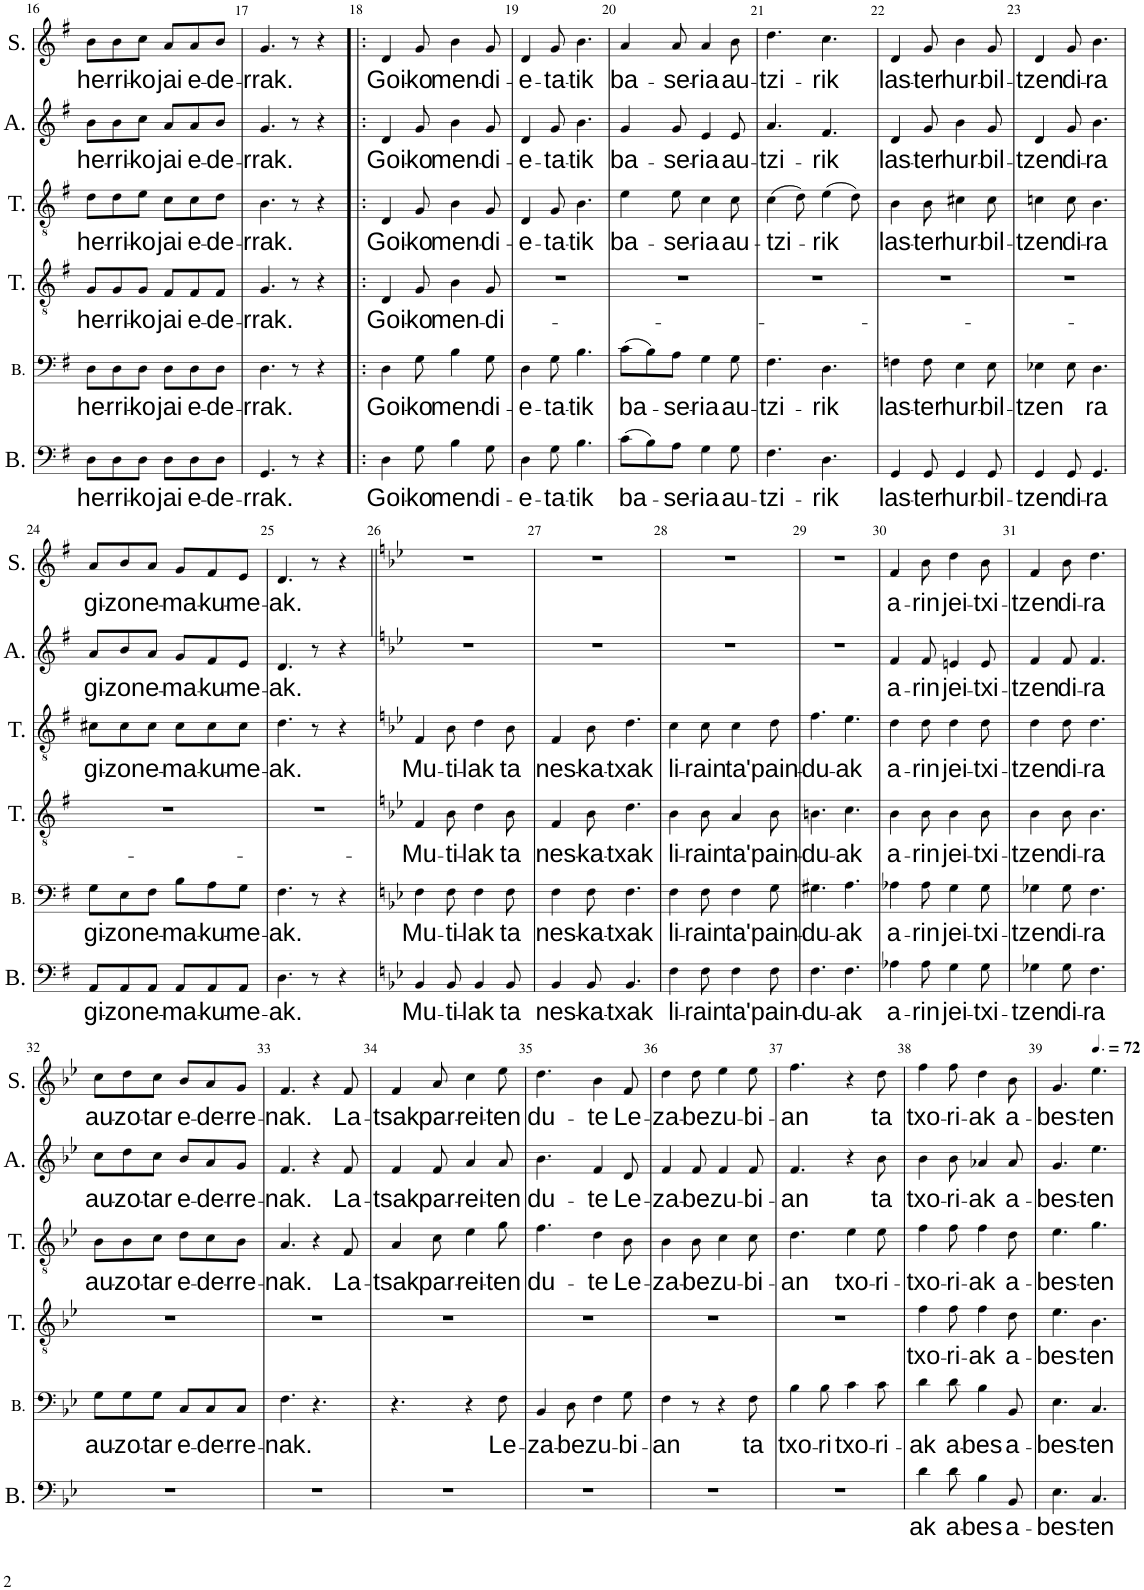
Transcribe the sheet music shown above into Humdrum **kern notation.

**kern	**text	**kern	**text	**kern	**text	**kern	**text	**kern	**text	**kern	**text
*part6	*part6	*part5	*part5	*part4	*part4	*part3	*part3	*part2	*part2	*part1	*part1
*staff6	*staff6	*staff5	*staff5	*staff4	*staff4	*staff3	*staff3	*staff2	*staff2	*staff1	*staff1
*I"Bass	*	*I"Basse	*	*I"Tenor	*	*I"Tenor	*	*I"Alto	*	*I"Soprano	*
*I'B.	*	*I'B.	*	*I'T.	*	*I'T.	*	*I'A.	*	*I'S.	*
!!LO:PB:g=z
*clefF4	*	*clefF4	*	*clefGv2	*	*clefGv2	*	*clefG2	*	*clefG2	*
*k[f#]	*	*k[f#]	*	*k[f#]	*	*k[f#]	*	*k[f#]	*	*k[f#]	*
*M6/8	*	*M6/8	*	*M6/8	*	*M6/8	*	*M6/8	*	*M6/8	*
=16	=16	=16	=16	=16	=16	=16	=16	=16	=16	=16	=16
!	!LO:LY:b	!	!LO:LY:b	!	!LO:LY:b	!	!LO:LY:b	!	!LO:LY:b	!	!LO:LY:b
8D\L	he-	8D\L	he-	8G/L	he-	8d\L	he-	8b\L	he-	8b\L	he-
!	!LO:LY:b	!	!LO:LY:b	!	!LO:LY:b	!	!LO:LY:b	!	!LO:LY:b	!	!LO:LY:b
8D\	-rri-	8D\	-rri-	8G/	-rri-	8d\	-rri-	8b\	-rri-	8b\	-rri-
!	!LO:LY:b	!	!LO:LY:b	!	!LO:LY:b	!	!LO:LY:b	!	!LO:LY:b	!	!LO:LY:b
8D\J	-ko	8D\J	-ko	8G/J	-ko	8e\J	-ko	8cc\J	-ko	8cc\J	-ko
!	!LO:LY:b	!	!LO:LY:b	!	!LO:LY:b	!	!LO:LY:b	!	!LO:LY:b	!	!LO:LY:b
8D\L	jai	8D\L	jai	8F#/L	jai	8c\L	jai	8a/L	jai	8a/L	jai
!	!LO:LY:b	!	!LO:LY:b	!	!LO:LY:b	!	!LO:LY:b	!	!LO:LY:b	!	!LO:LY:b
8D\	e-	8D\	e-	8F#/	e-	8c\	e-	8a/	e-	8a/	e-
!	!LO:LY:b	!	!LO:LY:b	!	!LO:LY:b	!	!LO:LY:b	!	!LO:LY:b	!	!LO:LY:b
8D\J	-de-	8D\J	-de-	8F#/J	-de-	8d\J	-de-	8b/J	-de-	8b/J	-de-
=17	=17	=17	=17	=17	=17	=17	=17	=17	=17	=17	=17
!	!LO:LY:b	!	!LO:LY:b	!	!LO:LY:b	!	!LO:LY:b	!	!LO:LY:b	!	!LO:LY:b
4.GG/	-rrak.	4.D\	-rrak.	4.G/	-rrak.	4.B\	-rrak.	4.g/	-rrak.	4.g/	-rrak.
8r	.	8r	.	8r	.	8r	.	8r	.	8r	.
4r	.	4r	.	4r	.	4r	.	4r	.	4r	.
=18!|:	=18!|:	=18!|:	=18!|:	=18!|:	=18!|:	=18!|:	=18!|:	=18!|:	=18!|:	=18!|:	=18!|:
!	!LO:LY:b	!	!LO:LY:b	!	!LO:LY:b	!	!LO:LY:b	!	!LO:LY:b	!	!LO:LY:b
4D\	Goi-	4D\	Goi-	4D/	Goi-	4D/	Goi-	4d/	Goi-	4d/	Goi-
!	!LO:LY:b	!	!LO:LY:b	!	!LO:LY:b	!	!LO:LY:b	!	!LO:LY:b	!	!LO:LY:b
8G\	-ko	8G\	-ko	8G/	-ko	8G/	-ko	8g/	-ko	8g/	-ko
!	!LO:LY:b	!	!LO:LY:b	!	!LO:LY:b	!	!LO:LY:b	!	!LO:LY:b	!	!LO:LY:b
4B\	men-	4B\	men-	4B\	men-	4B\	men-	4b\	men-	4b\	men-
!	!LO:LY:b	!	!LO:LY:b	!	!LO:LY:b	!	!LO:LY:b	!	!LO:LY:b	!	!LO:LY:b
8G\	-di-	8G\	-di-	8G/	-di-	8G/	-di-	8g/	-di-	8g/	-di-
=19	=19	=19	=19	=19	=19	=19	=19	=19	=19	=19	=19
!	!LO:LY:b	!	!LO:LY:b	!	!	!	!LO:LY:b	!	!LO:LY:b	!	!LO:LY:b
4D\	-e-	4D\	-e-	2.r	.	4D/	-e-	4d/	-e-	4d/	-e-
!	!LO:LY:b	!	!LO:LY:b	!	!	!	!LO:LY:b	!	!LO:LY:b	!	!LO:LY:b
8G\	-ta-	8G\	-ta-	.	.	8G/	-ta-	8g/	-ta-	8g/	-ta-
!	!LO:LY:b	!	!LO:LY:b	!	!	!	!LO:LY:b	!	!LO:LY:b	!	!LO:LY:b
4.B\	-tik	4.B\	-tik	.	.	4.B\	-tik	4.b\	-tik	4.b\	-tik
=20	=20	=20	=20	=20	=20	=20	=20	=20	=20	=20	=20
!	!LO:LY:b	!	!LO:LY:b	!	!	!	!LO:LY:b	!	!LO:LY:b	!	!LO:LY:b
(8c\L	ba-	(8c\L	ba-	2.r	.	4e\	ba-	4g/	ba-	4a/	ba-
8B\)	.	8B\)	.	.	.	.	.	.	.	.	.
!	!LO:LY:b	!	!LO:LY:b	!	!	!	!LO:LY:b	!	!LO:LY:b	!	!LO:LY:b
8A\J	-se-	8A\J	-se-	.	.	8e\	-se-	8g/	-se-	8a/	-se-
!	!LO:LY:b	!	!LO:LY:b	!	!	!	!LO:LY:b	!	!LO:LY:b	!	!LO:LY:b
4G\	-ria	4G\	-ria	.	.	4c\	-ria	4e/	-ria	4a/	-ria
!	!LO:LY:b	!	!LO:LY:b	!	!	!	!LO:LY:b	!	!LO:LY:b	!	!LO:LY:b
8G\	au-	8G\	au-	.	.	8c\	au-	8e/	au-	8b\	au-
=21	=21	=21	=21	=21	=21	=21	=21	=21	=21	=21	=21
!	!LO:LY:b	!	!LO:LY:b	!	!	!	!LO:LY:b	!	!LO:LY:b	!	!LO:LY:b
4.F#\	-tzi-	4.F#\	-tzi-	2.r	.	(4c\	-tzi-	4.a/	-tzi-	4.dd\	-tzi-
.	.	.	.	.	.	8d\)	.	.	.	.	.
!	!LO:LY:b	!	!LO:LY:b	!	!	!	!LO:LY:b	!	!LO:LY:b	!	!LO:LY:b
4.D\	-rik	4.D\	-rik	.	.	(4e\	-rik	4.f#/	-rik	4.cc\	-rik
.	.	.	.	.	.	8d\)	.	.	.	.	.
=22	=22	=22	=22	=22	=22	=22	=22	=22	=22	=22	=22
!	!LO:LY:b	!	!LO:LY:b	!	!	!	!LO:LY:b	!	!LO:LY:b	!	!LO:LY:b
4GG/	las-	4Fn\	las-	2.r	.	4B\	las-	4d/	las-	4d/	las-
!	!LO:LY:b	!	!LO:LY:b	!	!	!	!LO:LY:b	!	!LO:LY:b	!	!LO:LY:b
8GG/	-ter	8F\	-ter	.	.	8B\	-ter	8g/	-ter	8g/	-ter
!	!LO:LY:b	!	!LO:LY:b	!	!	!	!LO:LY:b	!	!LO:LY:b	!	!LO:LY:b
4GG/	hur-	4E\	hur-	.	.	4c#X\	hur-	4b\	hur-	4b\	hur-
!	!LO:LY:b	!	!LO:LY:b	!	!	!	!LO:LY:b	!	!LO:LY:b	!	!LO:LY:b
8GG/	-bil-	8E\	-bil-	.	.	8c#\	-bil-	8g/	-bil-	8g/	-bil-
=23	=23	=23	=23	=23	=23	=23	=23	=23	=23	=23	=23
!	!LO:LY:b	!	!LO:LY:b	!	!	!	!LO:LY:b	!	!LO:LY:b	!	!LO:LY:b
4GG/	-tzen	4E-X\	-tzen	2.r	.	4cn\	-tzen	4d/	-tzen	4d/	-tzen
!	!LO:LY:b	!	!	!	!	!	!LO:LY:b	!	!LO:LY:b	!	!LO:LY:b
8GG/	di-	8E-\	.	.	.	8c\	di-	8g/	di-	8g/	di-
!	!LO:LY:b	!	!LO:LY:b	!	!	!	!LO:LY:b	!	!LO:LY:b	!	!LO:LY:b
4.GG/	-ra	4.D\	-ra	.	.	4.B\	-ra	4.b\	-ra	4.b\	-ra
!!LO:LB:g=z
=24	=24	=24	=24	=24	=24	=24	=24	=24	=24	=24	=24
!	!LO:LY:b	!	!LO:LY:b	!	!	!	!LO:LY:b	!	!LO:LY:b	!	!LO:LY:b
8AA/L	gi-	8G\L	gi-	2.r	.	8c#X\L	gi-	8a/L	gi-	8a/L	gi-
!	!LO:LY:b	!	!LO:LY:b	!	!	!	!LO:LY:b	!	!LO:LY:b	!	!LO:LY:b
8AA/	-zon	8E\	-zon	.	.	8c#\	-zon	8b/	-zon	8b/	-zon
!	!LO:LY:b	!	!LO:LY:b	!	!	!	!LO:LY:b	!	!LO:LY:b	!	!LO:LY:b
8AA/J	e-	8F#\J	e-	.	.	8c#\J	e-	8a/J	e-	8a/J	e-
!	!LO:LY:b	!	!LO:LY:b	!	!	!	!LO:LY:b	!	!LO:LY:b	!	!LO:LY:b
8AA/L	-ma-	8B\L	-ma-	.	.	8c#\L	-ma-	8g/L	-ma-	8g/L	-ma-
!	!LO:LY:b	!	!LO:LY:b	!	!	!	!LO:LY:b	!	!LO:LY:b	!	!LO:LY:b
8AA/	-ku-	8A\	-ku-	.	.	8c#\	-ku-	8f#/	-ku-	8f#/	-ku-
!	!LO:LY:b	!	!LO:LY:b	!	!	!	!LO:LY:b	!	!LO:LY:b	!	!LO:LY:b
8AA/J	-me-	8G\J	-me-	.	.	8c#\J	-me-	8e/J	-me-	8e/J	-me-
=25	=25	=25	=25	=25	=25	=25	=25	=25	=25	=25	=25
!	!LO:LY:b	!	!LO:LY:b	!	!	!	!LO:LY:b	!	!LO:LY:b	!	!LO:LY:b
4.D\	-ak.	4.F#\	-ak.	2.r	.	4.d\	-ak.	4.d/	-ak.	4.d/	-ak.
8r	.	8r	.	.	.	8r	.	8r	.	8r	.
4r	.	4r	.	.	.	4r	.	4r	.	4r	.
=26||	=26||	=26||	=26||	=26||	=26||	=26||	=26||	=26||	=26||	=26||	=26||
*k[b-e-]	*	*k[b-e-]	*	*k[b-e-]	*	*k[b-e-]	*	*k[b-e-]	*	*k[b-e-]	*
!	!LO:LY:b	!	!LO:LY:b	!	!LO:LY:b	!	!LO:LY:b	!	!	!	!
4BB-/	Mu-	4F\	Mu-	4F/	Mu-	4F/	Mu-	2.r	.	2.r	.
!	!LO:LY:b	!	!LO:LY:b	!	!LO:LY:b	!	!LO:LY:b	!	!	!	!
8BB-/	-ti-	8F\	-ti-	8B-\	-ti-	8B-\	-ti-	.	.	.	.
!	!LO:LY:b	!	!LO:LY:b	!	!LO:LY:b	!	!LO:LY:b	!	!	!	!
4BB-/	-lak	4F\	-lak	4d\	-lak	4d\	-lak	.	.	.	.
!	!LO:LY:b	!	!LO:LY:b	!	!LO:LY:b	!	!LO:LY:b	!	!	!	!
8BB-/	ta	8F\	ta	8B-\	ta	8B-\	ta	.	.	.	.
=27	=27	=27	=27	=27	=27	=27	=27	=27	=27	=27	=27
!	!LO:LY:b	!	!LO:LY:b	!	!LO:LY:b	!	!LO:LY:b	!	!	!	!
4BB-/	nes-	4F\	nes-	4F/	nes-	4F/	nes-	2.r	.	2.r	.
!	!LO:LY:b	!	!LO:LY:b	!	!LO:LY:b	!	!LO:LY:b	!	!	!	!
8BB-/	-ka-	8F\	-ka-	8B-\	-ka-	8B-\	-ka-	.	.	.	.
!	!LO:LY:b	!	!LO:LY:b	!	!LO:LY:b	!	!LO:LY:b	!	!	!	!
4.BB-/	-txak	4.F\	-txak	4.d\	-txak	4.d\	-txak	.	.	.	.
=28	=28	=28	=28	=28	=28	=28	=28	=28	=28	=28	=28
!	!LO:LY:b	!	!LO:LY:b	!	!LO:LY:b	!	!LO:LY:b	!	!	!	!
4F\	li-	4F\	li-	4B-\	li-	4c\	li-	2.r	.	2.r	.
!	!LO:LY:b	!	!LO:LY:b	!	!LO:LY:b	!	!LO:LY:b	!	!	!	!
8F\	-rain	8F\	-rain	8B-\	-rain	8c\	-rain	.	.	.	.
!	!LO:LY:b	!	!LO:LY:b	!	!LO:LY:b	!	!LO:LY:b	!	!	!	!
4F\	ta	4F\	ta	4A/	ta	4c\	ta	.	.	.	.
!	!LO:LY:b	!	!LO:LY:b	!	!LO:LY:b	!	!LO:LY:b	!	!	!	!
8F\	'pain-	8G\	'pain-	8B-\	'pain-	8d\	'pain-	.	.	.	.
=29	=29	=29	=29	=29	=29	=29	=29	=29	=29	=29	=29
!	!LO:LY:b	!	!LO:LY:b	!	!LO:LY:b	!	!LO:LY:b	!	!	!	!
4.F\	-du-	4.G#X\	-du-	4.Bn\	-du-	4.f\	-du-	2.r	.	2.r	.
!	!LO:LY:b	!	!LO:LY:b	!	!LO:LY:b	!	!LO:LY:b	!	!	!	!
4.F\	-ak	4.A\	-ak	4.c\	-ak	4.e-\	-ak	.	.	.	.
=30	=30	=30	=30	=30	=30	=30	=30	=30	=30	=30	=30
!	!LO:LY:b	!	!LO:LY:b	!	!LO:LY:b	!	!LO:LY:b	!	!LO:LY:b	!	!LO:LY:b
4A-X\	a-	4A-X\	a-	4B-\	a-	4d\	a-	4f/	a-	4f/	a-
!	!LO:LY:b	!	!LO:LY:b	!	!LO:LY:b	!	!LO:LY:b	!	!LO:LY:b	!	!LO:LY:b
8A-\	-rin	8A-\	-rin	8B-\	-rin	8d\	-rin	8f/	-rin	8b-\	-rin
!	!LO:LY:b	!	!LO:LY:b	!	!LO:LY:b	!	!LO:LY:b	!	!LO:LY:b	!	!LO:LY:b
4G\	jei-	4G\	jei-	4B-\	jei-	4d\	jei-	4en/	jei-	4dd\	jei-
!	!LO:LY:b	!	!LO:LY:b	!	!LO:LY:b	!	!LO:LY:b	!	!LO:LY:b	!	!LO:LY:b
8G\	-txi-	8G\	-txi-	8B-\	-txi-	8d\	-txi-	8e/	-txi-	8b-\	-txi-
=31	=31	=31	=31	=31	=31	=31	=31	=31	=31	=31	=31
!	!LO:LY:b	!	!LO:LY:b	!	!LO:LY:b	!	!LO:LY:b	!	!LO:LY:b	!	!LO:LY:b
4G-X\	-tzen	4G-X\	-tzen	4B-\	-tzen	4d\	-tzen	4f/	-tzen	4f/	-tzen
!	!LO:LY:b	!	!LO:LY:b	!	!LO:LY:b	!	!LO:LY:b	!	!LO:LY:b	!	!LO:LY:b
8G-\	di-	8G-\	di-	8B-\	di-	8d\	di-	8f/	di-	8b-\	di-
!	!LO:LY:b	!	!LO:LY:b	!	!LO:LY:b	!	!LO:LY:b	!	!LO:LY:b	!	!LO:LY:b
4.F\	-ra	4.F\	-ra	4.B-\	-ra	4.d\	-ra	4.f/	-ra	4.dd\	-ra
!!LO:LB:g=z
=32	=32	=32	=32	=32	=32	=32	=32	=32	=32	=32	=32
!	!	!	!LO:LY:b	!	!	!	!LO:LY:b	!	!LO:LY:b	!	!LO:LY:b
2.r	.	8G\L	au-	2.r	.	8B-\L	au-	8cc\L	au-	8cc\L	au-
!	!	!	!LO:LY:b	!	!	!	!LO:LY:b	!	!LO:LY:b	!	!LO:LY:b
.	.	8G\	-zo-	.	.	8B-\	-zo-	8dd\	-zo-	8dd\	-zo-
!	!	!	!LO:LY:b	!	!	!	!LO:LY:b	!	!LO:LY:b	!	!LO:LY:b
.	.	8G\J	-tar	.	.	8c\J	-tar	8cc\J	-tar	8cc\J	-tar
!	!	!	!LO:LY:b	!	!	!	!LO:LY:b	!	!LO:LY:b	!	!LO:LY:b
.	.	8C/L	e-	.	.	8d\L	e-	8b-/L	e-	8b-/L	e-
!	!	!	!LO:LY:b	!	!	!	!LO:LY:b	!	!LO:LY:b	!	!LO:LY:b
.	.	8C/	-de-	.	.	8c\	-de-	8a/	-de-	8a/	-de-
!	!	!	!LO:LY:b	!	!	!	!LO:LY:b	!	!LO:LY:b	!	!LO:LY:b
.	.	8C/J	-rre-	.	.	8B-\J	-rre-	8g/J	-rre-	8g/J	-rre-
=33	=33	=33	=33	=33	=33	=33	=33	=33	=33	=33	=33
!	!	!	!LO:LY:b	!	!	!	!LO:LY:b	!	!LO:LY:b	!	!LO:LY:b
2.r	.	4.F\	-nak.	2.r	.	4.A/	-nak.	4.f/	-nak.	4.f/	-nak.
.	.	4.r	.	.	.	4r	.	4r	.	4r	.
!	!	!	!	!	!	!	!LO:LY:b	!	!LO:LY:b	!	!LO:LY:b
.	.	.	.	.	.	8F/	La-	8f/	La-	8f/	La-
=34	=34	=34	=34	=34	=34	=34	=34	=34	=34	=34	=34
!	!	!	!	!	!	!	!LO:LY:b	!	!LO:LY:b	!	!LO:LY:b
2.r	.	4.r	.	2.r	.	4A/	-tsak	4f/	-tsak	4f/	-tsak
!	!	!	!	!	!	!	!LO:LY:b	!	!LO:LY:b	!	!LO:LY:b
.	.	.	.	.	.	8c\	par-	8f/	par-	8a/	par-
!	!	!	!	!	!	!	!LO:LY:b	!	!LO:LY:b	!	!LO:LY:b
.	.	4r	.	.	.	4e-\	-rei-	4a/	-rei-	4cc\	-rei-
!	!	!	!LO:LY:b	!	!	!	!LO:LY:b	!	!LO:LY:b	!	!LO:LY:b
.	.	8F\	Le-	.	.	8g\	-ten	8a/	-ten	8ee-\	-ten
=35	=35	=35	=35	=35	=35	=35	=35	=35	=35	=35	=35
!	!	!	!LO:LY:b	!	!	!	!LO:LY:b	!	!LO:LY:b	!	!LO:LY:b
2.r	.	4BB-/	-za-	2.r	.	4.f\	du-	4.b-\	du-	4.dd\	du-
!	!	!	!LO:LY:b	!	!	!	!	!	!	!	!
.	.	8D\	-be	.	.	.	.	.	.	.	.
!	!	!	!LO:LY:b	!	!	!	!LO:LY:b	!	!LO:LY:b	!	!LO:LY:b
.	.	4F\	zu-	.	.	4d\	-te	4f/	-te	4b-\	-te
!	!	!	!LO:LY:b	!	!	!	!LO:LY:b	!	!LO:LY:b	!	!LO:LY:b
.	.	8G\	-bi-	.	.	8B-\	Le-	8d/	Le-	8f/	Le-
=36	=36	=36	=36	=36	=36	=36	=36	=36	=36	=36	=36
!	!	!	!LO:LY:b	!	!	!	!LO:LY:b	!	!LO:LY:b	!	!LO:LY:b
2.r	.	4F\	-an	2.r	.	4B-\	-za-	4f/	-za-	4dd\	-za-
!	!	!	!	!	!	!	!LO:LY:b	!	!LO:LY:b	!	!LO:LY:b
.	.	8r	.	.	.	8B-\	-be	8f/	-be	8dd\	-be
!	!	!	!	!	!	!	!LO:LY:b	!	!LO:LY:b	!	!LO:LY:b
.	.	4r	.	.	.	4c\	zu-	4f/	zu-	4ee-\	zu-
!	!	!	!LO:LY:b	!	!	!	!LO:LY:b	!	!LO:LY:b	!	!LO:LY:b
.	.	8F\	ta	.	.	8c\	-bi-	8f/	-bi-	8ee-\	-bi-
=37	=37	=37	=37	=37	=37	=37	=37	=37	=37	=37	=37
!	!	!	!LO:LY:b	!	!	!	!LO:LY:b	!	!LO:LY:b	!	!LO:LY:b
2.r	.	4B-\	txo-	2.r	.	4.d\	-an	4.f/	-an	4.ff\	-an
!	!	!	!LO:LY:b	!	!	!	!	!	!	!	!
.	.	8B-\	-ri	.	.	.	.	.	.	.	.
!	!	!	!LO:LY:b	!	!	!	!LO:LY:b	!	!	!	!
.	.	4c\	txo-	.	.	4e-\	txo-	4r	.	4r	.
!	!	!	!LO:LY:b	!	!	!	!LO:LY:b	!	!LO:LY:b	!	!LO:LY:b
.	.	8c\	-ri-	.	.	8e-\	-ri-	8b-\	ta	8dd\	ta
=38	=38	=38	=38	=38	=38	=38	=38	=38	=38	=38	=38
!	!LO:LY:b	!	!LO:LY:b	!	!LO:LY:b	!	!LO:LY:b	!	!LO:LY:b	!	!LO:LY:b
4d\	-ak	4d\	-ak	4f\	txo-	4f\	txo-	4b-\	txo-	4ff\	txo-
!	!LO:LY:b	!	!LO:LY:b	!	!LO:LY:b	!	!LO:LY:b	!	!LO:LY:b	!	!LO:LY:b
8d\	a-	8d\	a-	8f\	-ri-	8f\	-ri-	8b-\	-ri-	8ff\	-ri-
!	!LO:LY:b	!	!LO:LY:b	!	!LO:LY:b	!	!LO:LY:b	!	!LO:LY:b	!	!LO:LY:b
4B-\	-bes	4B-\	-bes	4f\	-ak	4f\	-ak	4a-X/	-ak	4dd\	-ak
!	!LO:LY:b	!	!LO:LY:b	!	!LO:LY:b	!	!LO:LY:b	!	!LO:LY:b	!	!LO:LY:b
8BB-/	a-	8BB-/	a-	8d\	a-	8d\	a-	8a-/	a-	8b-\	a-
=39	=39	=39	=39	=39	=39	=39	=39	=39	=39	=39	=39
!	!LO:LY:b	!	!LO:LY:b	!	!LO:LY:b	!	!LO:LY:b	!	!LO:LY:b	!	!LO:LY:b
4.E-\	-bes-	4.E-\	-bes-	4.e-\	-bes-	4.e-\	-bes-	4.g/	-bes-	4.g/	-bes-
*	*	*	*	*	*	*	*	*	*	*MM108	*
!	!LO:LY:b	!	!LO:LY:b	!	!LO:LY:b	!	!LO:LY:b	!	!LO:LY:b	!	!LO:LY:b
4.C/	-ten	4.C/	-ten	4.B-\	-ten	4.g\	-ten	4.ee-\	-ten	4.ee-\	-ten
=	=	=	=	=	=	=	=	=	=	=	=
*-	*-	*-	*-	*-	*-	*-	*-	*-	*-	*-	*-
